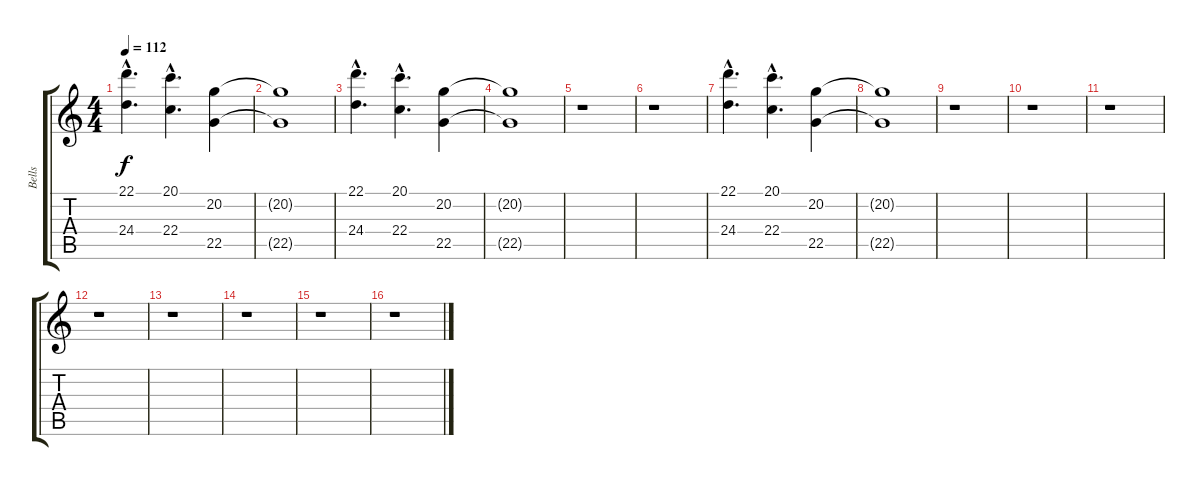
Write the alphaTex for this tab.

\track ("Bells" "Bells") {instrument celesta}
\staff {score tabs}
\tuning (E4 B3 G3 D3 A2 E2) {hide}
\ts (4 4)
\tempo 112
\clef g2
\ks c
(22.1{hac} 24.4{hac}).4{d dy f} (20.1{hac} 22.4{hac}).4{d} (20.2 22.5).4 |
(20.2{t} 22.5{t}).1 |
(22.1{hac} 24.4{hac}).4{d} (20.1{hac} 22.4{hac}).4{d} (20.2 22.5).4 |
(20.2{t} 22.5{t}).1 |
r.1 |
r.1 |
(22.1{hac} 24.4{hac}).4{d} (20.1{hac} 22.4{hac}).4{d} (20.2 22.5).4 |
(20.2{t} 22.5{t}).1 |
r.1 |
r.1 |
r.1 |
r.1 |
r.1 |
r.1 |
r.1 |
r.1
